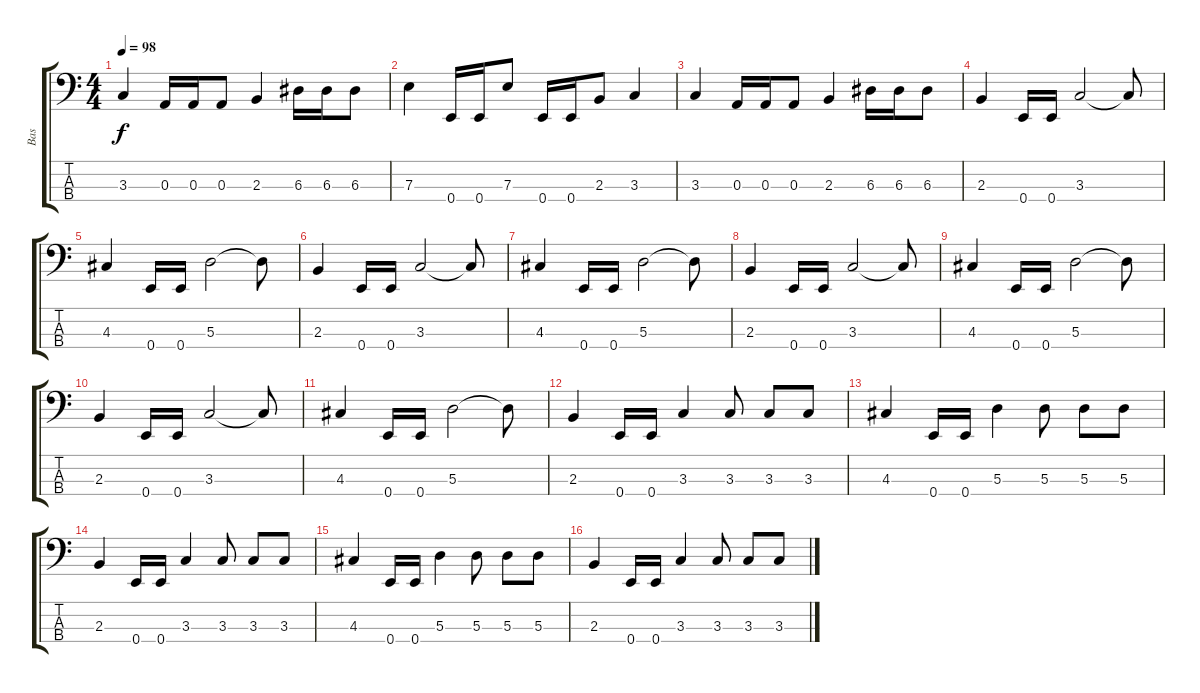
\track ("Bas" "Bas") {instrument electricbassfinger}
\staff {score tabs}
\tuning (G2 D2 A1 E1) {hide}
\ts (4 4)
\tempo 98
\clef f4
\ks c
3.3.4{dy f} 0.3.16 0.3.16 0.3.8 2.3.4 6.3.16 6.3.16 6.3.8 |
7.3.4 0.4.16 0.4.16 7.3.8 0.4.16 0.4.16 2.3.8 3.3.4 |
3.3.4 0.3.16 0.3.16 0.3.8 2.3.4 6.3.16 6.3.16 6.3.8 |
2.3.4 0.4.16 0.4.16 3.3.2 3.3{t}.8 |
4.3.4 0.4.16 0.4.16 5.3.2 5.3{t}.8 |
2.3.4 0.4.16 0.4.16 3.3.2 3.3{t}.8 |
4.3.4 0.4.16 0.4.16 5.3.2 5.3{t}.8 |
2.3.4 0.4.16 0.4.16 3.3.2 3.3{t}.8 |
4.3.4 0.4.16 0.4.16 5.3.2 5.3{t}.8 |
2.3.4 0.4.16 0.4.16 3.3.2 3.3{t}.8 |
4.3.4 0.4.16 0.4.16 5.3.2 5.3{t}.8 |
2.3.4 0.4.16 0.4.16 3.3.4 3.3.8 3.3.8 3.3.8 |
4.3.4 0.4.16 0.4.16 5.3.4 5.3.8 5.3.8 5.3.8 |
2.3.4 0.4.16 0.4.16 3.3.4 3.3.8 3.3.8 3.3.8 |
4.3.4 0.4.16 0.4.16 5.3.4 5.3.8 5.3.8 5.3.8 |
2.3.4 0.4.16 0.4.16 3.3.4 3.3.8 3.3.8 3.3.8
